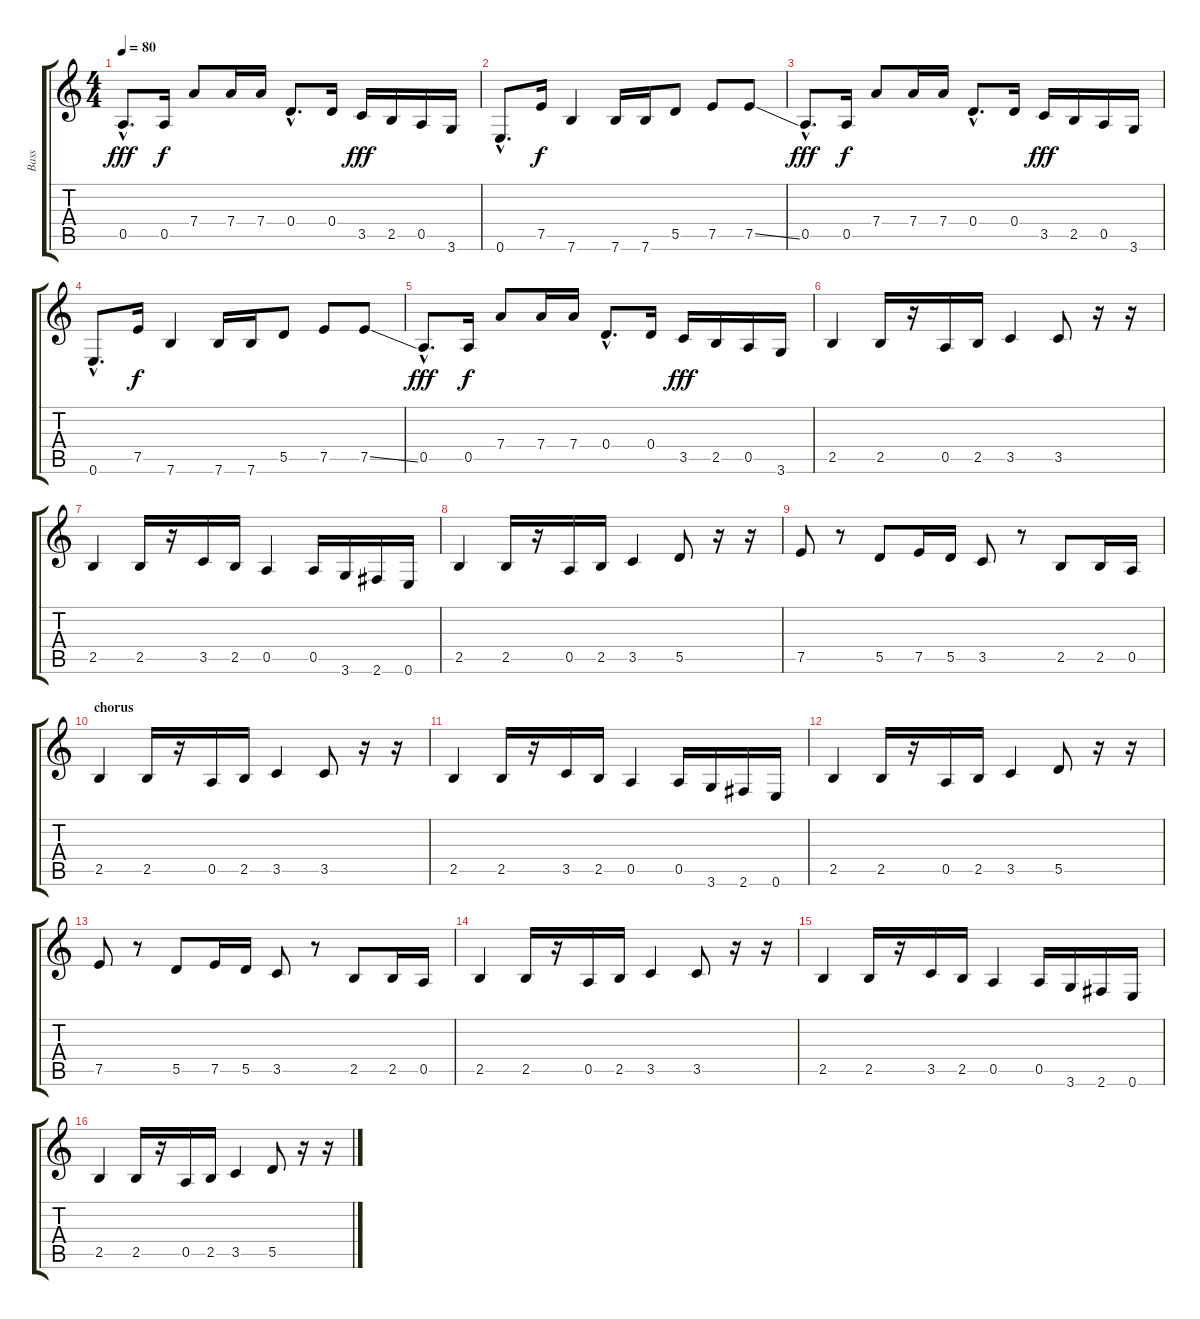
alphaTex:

\track ("Bass" "Bass") {instrument electricbassfinger}
\staff {score tabs}
\tuning (E4 B3 G3 D3 A2 E2) {hide}
\ts (4 4)
\tempo 80
\clef g2
\ks c
0.5{hac}.8{d dy fff} 0.5.16{dy f} 7.4.8 7.4.16 7.4.16 0.4{hac}.8{d} 0.4.16 3.5.16{dy fff} 2.5.16 0.5.16 3.6.16 |
0.6{hac}.8{d} 7.5.16{dy f} 7.6.4 7.6.16 7.6.16 5.5.8 7.5.8 7.5{ss}.8 |
0.5{hac}.8{d dy fff} 0.5.16{dy f} 7.4.8 7.4.16 7.4.16 0.4{hac}.8{d} 0.4.16 3.5.16{dy fff} 2.5.16 0.5.16 3.6.16 |
0.6{hac}.8{d} 7.5.16{dy f} 7.6.4 7.6.16 7.6.16 5.5.8 7.5.8 7.5{ss}.8 |
0.5{hac}.8{d dy fff} 0.5.16{dy f} 7.4.8 7.4.16 7.4.16 0.4{hac}.8{d} 0.4.16 3.5.16{dy fff} 2.5.16 0.5.16 3.6.16 |
2.5.4 2.5.16 r.16 0.5.16 2.5.16 3.5.4 3.5.8 r.16 r.16 |
2.5.4 2.5.16 r.16 3.5.16 2.5.16 0.5.4 0.5.16 3.6.16 2.6.16 0.6.16 |
2.5.4 2.5.16 r.16 0.5.16 2.5.16 3.5.4 5.5.8 r.16 r.16 |
7.5.8 r.8 5.5.8 7.5.16 5.5.16 3.5.8 r.8 2.5.8 2.5.16 0.5.16 |
\section ("" "chorus")
2.5.4 2.5.16 r.16 0.5.16 2.5.16 3.5.4 3.5.8 r.16 r.16 |
2.5.4 2.5.16 r.16 3.5.16 2.5.16 0.5.4 0.5.16 3.6.16 2.6.16 0.6.16 |
2.5.4 2.5.16 r.16 0.5.16 2.5.16 3.5.4 5.5.8 r.16 r.16 |
7.5.8 r.8 5.5.8 7.5.16 5.5.16 3.5.8 r.8 2.5.8 2.5.16 0.5.16 |
2.5.4 2.5.16 r.16 0.5.16 2.5.16 3.5.4 3.5.8 r.16 r.16 |
2.5.4 2.5.16 r.16 3.5.16 2.5.16 0.5.4 0.5.16 3.6.16 2.6.16 0.6.16 |
2.5.4 2.5.16 r.16 0.5.16 2.5.16 3.5.4 5.5.8 r.16 r.16
